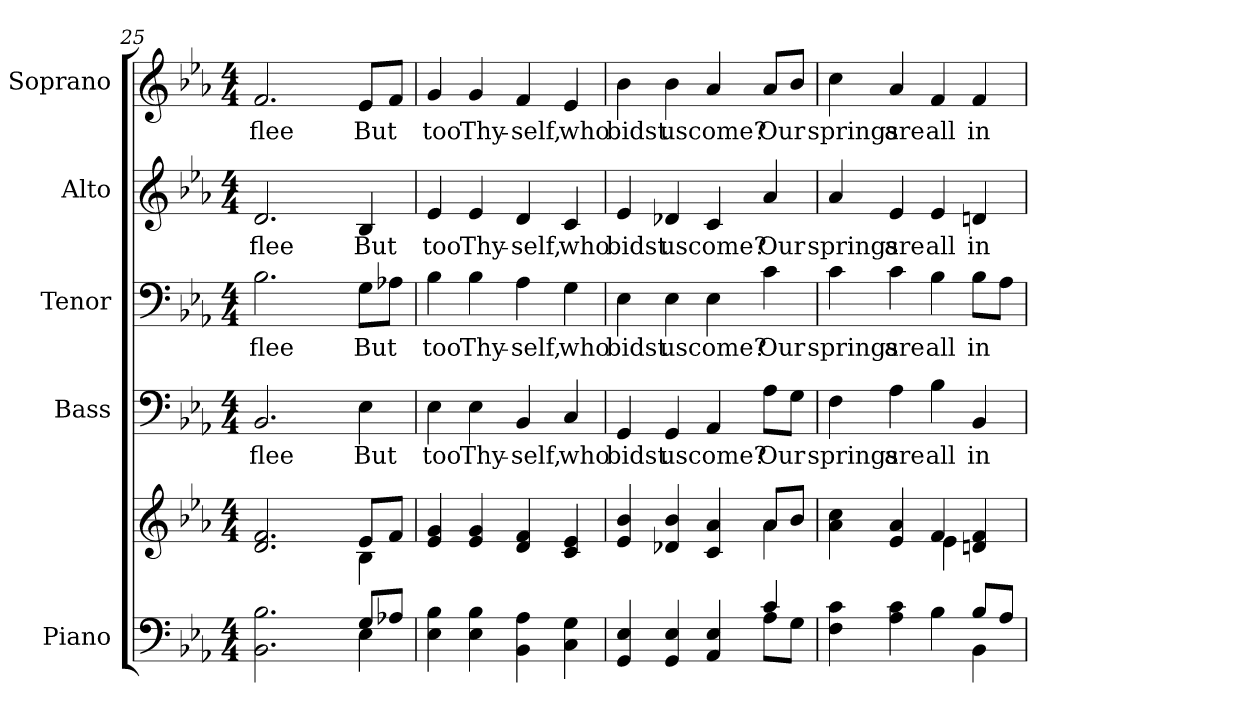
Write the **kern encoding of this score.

**kern	**kern	**kern	**text	**kern	**text	**kern	**text	**kern	**text
*part5	*part5	*part4	*part4	*part3	*part3	*part2	*part2	*part1	*part1
*staff6	*staff5	*staff4	*staff4	*staff3	*staff3	*staff2	*staff2	*staff1	*staff1
*I"Piano	*	*I"Bass	*	*I"Tenor	*	*I"Alto	*	*I"Soprano	*
*I'Pno.	*	*I'B.	*	*I'T.	*	*I'A.	*	*I'S.	*
*clefF4	*clefG2	*clefF4	*	*clefF4	*	*clefG2	*	*clefG2	*
*k[b-e-a-]	*k[b-e-a-]	*k[b-e-a-]	*	*k[b-e-a-]	*	*k[b-e-a-]	*	*k[b-e-a-]	*
*E-:	*E-:	*E-:	*	*E-:	*	*E-:	*	*E-:	*
*M4/4	*M4/4	*M4/4	*	*M4/4	*	*M4/4	*	*M4/4	*
=25	=25	=25	=25	=25	=25	=25	=25	=25	=25
*^	*^	*	*	*	*	*	*	*	*
!	!	!	!	!	!LO:LY:b:color=#000000	!	!	!	!	!	!
!	!	!	!	!	!	!	!LO:LY:b:color=#000000	!	!	!	!
!	!	!	!	!	!	!	!	!	!LO:LY:b:color=#000000	!	!
!	!	!	!	!	!	!	!	!	!	!	!LO:LY:b:color=#000000
2.BB-i\ 2.B-i	2ryy	2.di/ 2.fi	2ryy	2.BB-i/	flee	2.B-i\	flee	2.di/	flee	2.fi/	flee
.	4ryy	.	4ryy	.	.	.	.	.	.	.	.
!	!	!	!	!	!LO:LY:b:color=#000000	!	!	!	!	!	!
!	!	!	!	!	!	!	!LO:LY:b:color=#000000	!	!	!	!
!	!	!	!	!	!	!	!	!	!LO:LY:b:color=#000000	!	!
!	!	!	!	!	!	!	!	!	!	!	!LO:LY:b:color=#000000
8Gi/L	4E-i\	8e-i/L	4B-i\	4E-i\	But	8Gi\L	But	4B-i/	But	8e-i/L	But
8A-Xi/J	.	8fi/J	.	.	.	8A-Xi\J	.	.	.	8fi/J	.
*v	*v	*	*	*	*	*	*	*	*	*	*
*	*v	*v	*	*	*	*	*	*	*	*
!!LO:PB:g=z
=26	=26	=26	=26	=26	=26	=26	=26	=26	=26
!	!	!	!LO:LY:b:color=#000000	!	!	!	!	!	!
!	!	!	!	!	!LO:LY:b:color=#000000	!	!	!	!
!	!	!	!	!	!	!	!LO:LY:b:color=#000000	!	!
!	!	!	!	!	!	!	!	!	!LO:LY:b:color=#000000
4E-i\ 4B-i	4e-i/ 4gi	4E-i\	too	4B-i\	too	4e-i/	too	4gi/	too
!	!	!	!LO:LY:b:color=#000000	!	!	!	!	!	!
!	!	!	!	!	!LO:LY:b:color=#000000	!	!	!	!
!	!	!	!	!	!	!	!LO:LY:b:color=#000000	!	!
!	!	!	!	!	!	!	!	!	!LO:LY:b:color=#000000
4E-i\ 4B-i	4e-i/ 4gi	4E-i\	Thy-	4B-i\	Thy-	4e-i/	Thy-	4gi/	Thy-
!	!	!	!LO:LY:b:color=#000000	!	!	!	!	!	!
!	!	!	!	!	!LO:LY:b:color=#000000	!	!	!	!
!	!	!	!	!	!	!	!LO:LY:b:color=#000000	!	!
!	!	!	!	!	!	!	!	!	!LO:LY:b:color=#000000
4BB-i\ 4A-i	4di/ 4fi	4BB-i/	-self,	4A-i\	-self,	4di/	-self,	4fi/	-self,
!	!	!	!LO:LY:b:color=#000000	!	!	!	!	!	!
!	!	!	!	!	!LO:LY:b:color=#000000	!	!	!	!
!	!	!	!	!	!	!	!LO:LY:b:color=#000000	!	!
!	!	!	!	!	!	!	!	!	!LO:LY:b:color=#000000
4Ci\ 4Gi	4ci/ 4e-i	4Ci/	who	4Gi\	who	4ci/	who	4e-i/	who
=27	=27	=27	=27	=27	=27	=27	=27	=27	=27
*^	*^	*	*	*	*	*	*	*	*
!	!	!	!	!	!LO:LY:b:color=#000000	!	!	!	!	!	!
!	!	!	!	!	!	!	!LO:LY:b:color=#000000	!	!	!	!
!	!	!	!	!	!	!	!	!	!LO:LY:b:color=#000000	!	!
!	!	!	!	!	!	!	!	!	!	!	!LO:LY:b:color=#000000
4GGi/ 4E-i	2ryy	4e-i/ 4b-i	2ryy	4GGi/	bidst	4E-i\	bidst	4e-i/	bidst	4b-i\	bidst
!	!	!	!	!	!LO:LY:b:color=#000000	!	!	!	!	!	!
!	!	!	!	!	!	!	!LO:LY:b:color=#000000	!	!	!	!
!	!	!	!	!	!	!	!	!	!LO:LY:b:color=#000000	!	!
!	!	!	!	!	!	!	!	!	!	!	!LO:LY:b:color=#000000
4GGi/ 4E-i	.	4d-Xi/ 4b-i	.	4GGi/	us	4E-i\	us	4d-Xi/	us	4b-i\	us
!	!	!	!	!	!LO:LY:b:color=#000000	!	!	!	!	!	!
!	!	!	!	!	!	!	!LO:LY:b:color=#000000	!	!	!	!
!	!	!	!	!	!	!	!	!	!LO:LY:b:color=#000000	!	!
!	!	!	!	!	!	!	!	!	!	!	!LO:LY:b:color=#000000
4AA-i/ 4E-i	4ryy	4ci/ 4a-i	4ryy	4AA-i/	come?	4E-i\	come?	4ci/	come?	4a-i/	come?
!	!	!	!	!	!LO:LY:b:color=#000000	!	!	!	!	!	!
!	!	!	!	!	!	!	!LO:LY:b:color=#000000	!	!	!	!
!	!	!	!	!	!	!	!	!	!LO:LY:b:color=#000000	!	!
!	!	!	!	!	!	!	!	!	!	!	!LO:LY:b:color=#000000
4ci/	8A-i\L	8a-i/L	4a-i\	8A-i\L	Our	4ci\	Our	4a-i/	Our	8a-i/L	Our
.	8Gi\J	8b-i/J	.	8Gi\J	.	.	.	.	.	8b-i/J	.
!!LO:PB:g=z
=28	=28	=28	=28	=28	=28	=28	=28	=28	=28	=28	=28
!	!	!	!	!	!LO:LY:b:color=#000000	!	!	!	!	!	!
!	!	!	!	!	!	!	!LO:LY:b:color=#000000	!	!	!	!
!	!	!	!	!	!	!	!	!	!LO:LY:b:color=#000000	!	!
!	!	!	!	!	!	!	!	!	!	!	!LO:LY:b:color=#000000
4Fi\ 4ci	2ryy	4a-i\ 4cci	2ryy	4Fi\	springs	4ci\	springs	4a-i/	springs	4cci\	springs
!	!	!	!	!	!LO:LY:b:color=#000000	!	!	!	!	!	!
!	!	!	!	!	!	!	!LO:LY:b:color=#000000	!	!	!	!
!	!	!	!	!	!	!	!	!	!LO:LY:b:color=#000000	!	!
!	!	!	!	!	!	!	!	!	!	!	!LO:LY:b:color=#000000
4A-i\ 4ci	.	4e-i/ 4a-i	.	4A-i\	are	4ci\	are	4e-i/	are	4a-i/	are
!	!	!	!	!	!LO:LY:b:color=#000000	!	!	!	!	!	!
!	!	!	!	!	!	!	!LO:LY:b:color=#000000	!	!	!	!
!	!	!	!	!	!	!	!	!	!LO:LY:b:color=#000000	!	!
!	!	!	!	!	!	!	!	!	!	!	!LO:LY:b:color=#000000
4B-i\	4ryy	4fi/	4e-i\	4B-i\	all	4B-i\	all	4e-i/	all	4fi/	all
!	!	!	!	!	!LO:LY:b:color=#000000	!	!	!	!	!	!
!	!	!	!	!	!	!	!LO:LY:b:color=#000000	!	!	!	!
!	!	!	!	!	!	!	!	!	!LO:LY:b:color=#000000	!	!
!	!	!	!	!	!	!	!	!	!	!	!LO:LY:b:color=#000000
8B-i/L	4BB-i\	4dni/ 4fi	4ryy	4BB-i/	in	8B-i\L	in	4dni/	in	4fi/	in
8A-i/J	.	.	.	.	.	8A-i\J	.	.	.	.	.
*v	*v	*	*	*	*	*	*	*	*	*	*
*	*v	*v	*	*	*	*	*	*	*	*
=	=	=	=	=	=	=	=	=	=
*-	*-	*-	*-	*-	*-	*-	*-	*-	*-
